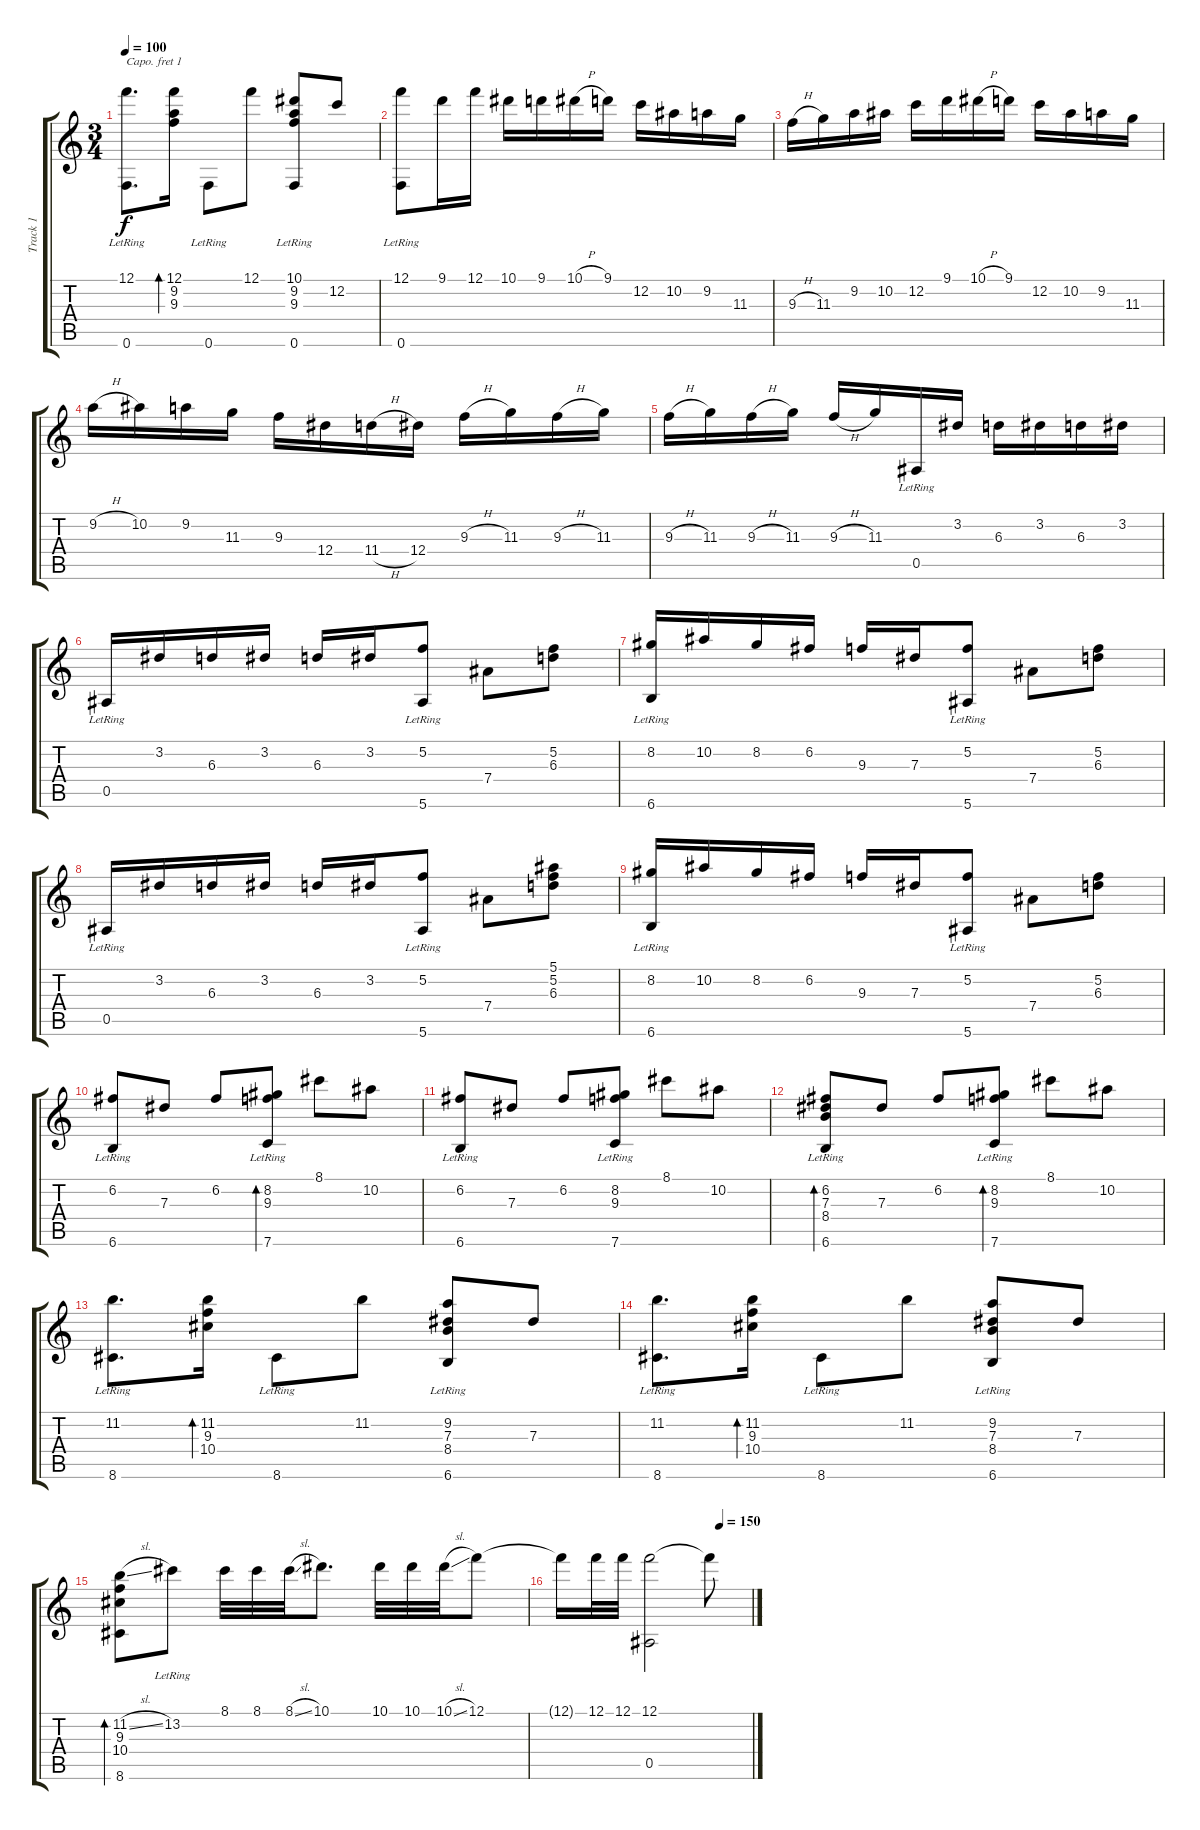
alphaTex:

\track ("Track 1" "Track 1") {instrument acousticguitarnylon}
\staff {score tabs}
\capo 1
\tuning (E4 B3 G3 D3 A2 E2) {hide}
\ts (3 4)
\tempo 100
\clef g2
\ks c
(12.1{lr} 0.6{lr}).8{d dy f} (12.1 9.2 9.3).16{bd 480} 0.6{lr}.8 12.1.8 (10.1 9.2 9.3 0.6{lr}).8 12.2.8 |
(12.1{lr} 0.6{lr}).8 9.1.16 12.1.16 10.1.16 9.1.16 10.1{h}.16 9.1.16 12.2.16 10.2.16 9.2.16 11.3.16 |
9.3{h}.16 11.3.16 9.2.16 10.2.16 12.2.16 9.1.16 10.1{h}.16 9.1.16 12.2.16 10.2.16 9.2.16 11.3.16 |
9.2{h}.16 10.2.16 9.2.16 11.3.16 9.3.16 12.4.16 11.4{h}.16 12.4.16 9.3{h}.16 11.3.16 9.3{h}.16 11.3.16 |
9.3{h}.16 11.3.16 9.3{h}.16 11.3.16 9.3{h}.16 11.3.16 0.5{lr}.16 3.2.16 6.3.16 3.2.16 6.3.16 3.2.16 |
0.5{lr}.16 3.2.16 6.3.16 3.2.16 6.3.16 3.2.16 (5.2 5.6{lr}).8 7.4.8 (5.2 6.3).8 |
(8.2{lr} 6.6{lr}).16 10.2.16 8.2.16 6.2.16 9.3.16 7.3.16 (5.2 5.6{lr}).8 7.4.8 (5.2 6.3).8 |
0.5{lr}.16 3.2.16 6.3.16 3.2.16 6.3.16 3.2.16 (5.2 5.6{lr}).8 7.4.8 (5.1 5.2 6.3).8 |
(8.2{lr} 6.6{lr}).16 10.2.16 8.2.16 6.2.16 9.3.16 7.3.16 (5.2 5.6{lr}).8 7.4.8 (5.2 6.3).8 |
(6.2 6.6{lr}).8 7.3.8 6.2.8 (8.2 9.3 7.6{lr}).8{bd 480} 8.1.8 10.2.8 |
(6.2 6.6{lr}).8 7.3.8 6.2.8 (8.2 9.3 7.6{lr}).8 8.1.8 10.2.8 |
(6.2 7.3 8.4 6.6{lr}).8{bd 480} 7.3.8 6.2.8 (8.2 9.3 7.6{lr}).8{bd 480} 8.1.8 10.2.8 |
(11.2 8.6{lr}).8{d} (11.2 9.3 10.4).16{bd 480} 8.6{lr}.8 11.2.8 (9.2 7.3 8.4 6.6{lr}).8 7.3.8 |
(11.2 8.6{lr}).8{d} (11.2 9.3 10.4).16{bd 480} 8.6{lr}.8 11.2.8 (9.2 7.3 8.4 6.6{lr}).8 7.3.8 |
(11.2{sl} 9.3 10.4 8.6).8{bd 480} 13.2{lr}.8 8.1.32 8.1.32 8.1{sl}.32 10.1.8{d} 10.1.32 10.1.32 10.1{sl}.32 12.1.8 |
\tempo (150 0.8333333333333334)
12.1{t}.16 12.1.32 12.1.32 (12.1 0.5).2 12.1{t}.8
